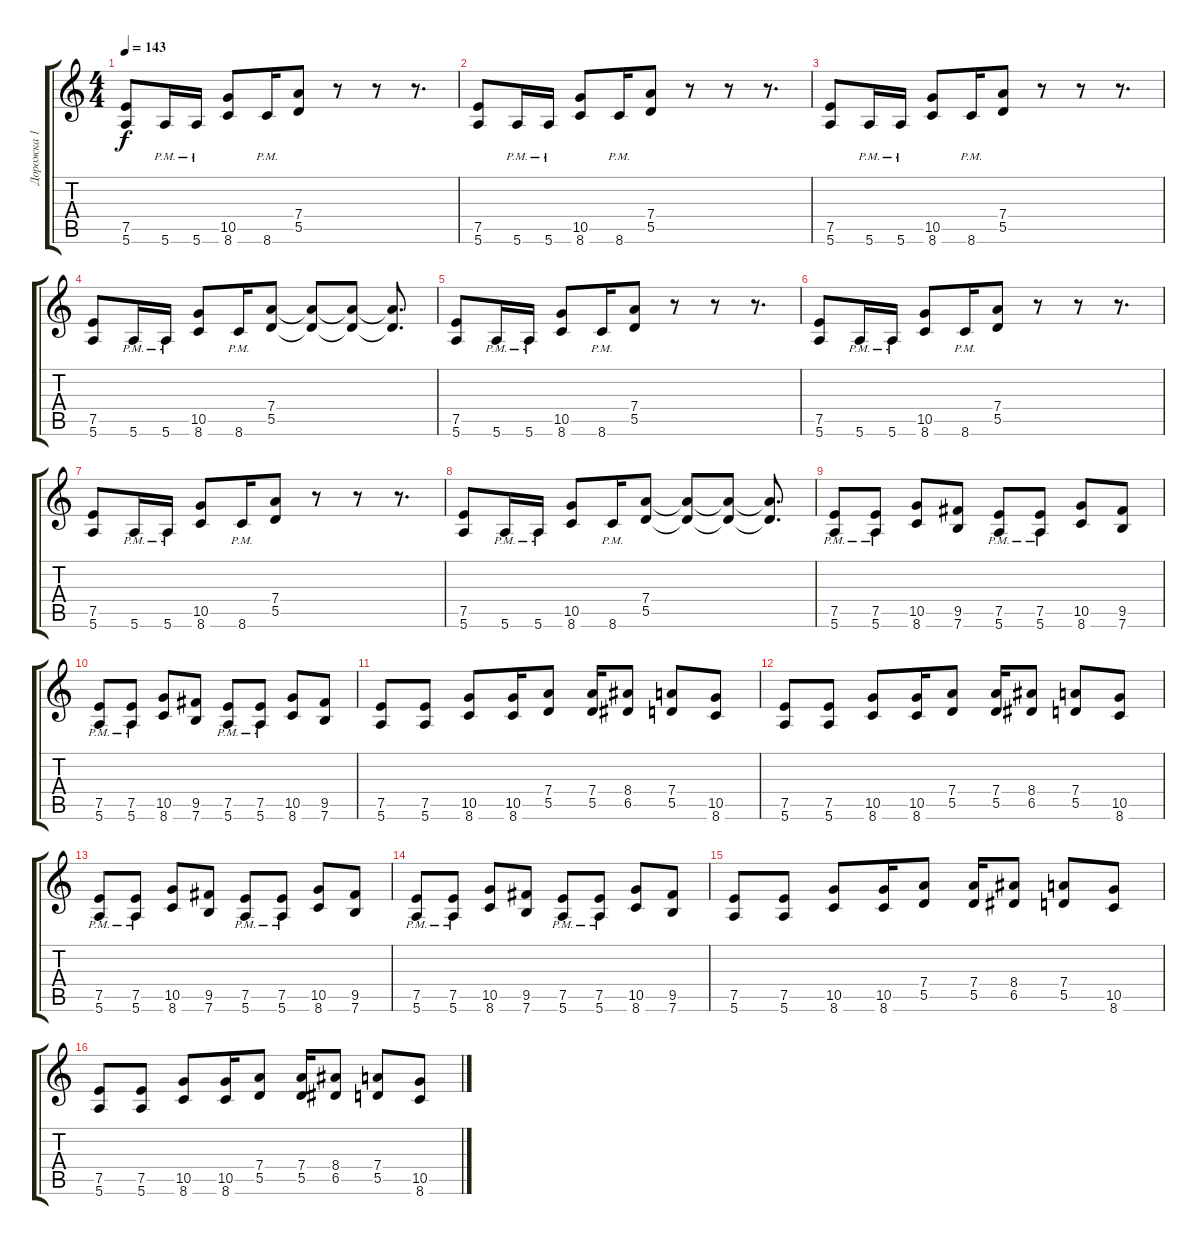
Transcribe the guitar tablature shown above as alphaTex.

\track ("Дорожка 1" "Дорожка 1") {instrument distortionguitar}
\staff {score tabs}
\tuning (E4 B3 G3 D3 A2 E2) {hide}
\ts (4 4)
\tempo 143
\clef g2
\ks c
(7.5 5.6).8{dy f} 5.6{pm}.16 5.6{pm}.16 (10.5 8.6).8 8.6{pm}.16 (7.4 5.5).8 r.8 r.8 r.8{d} |
(7.5 5.6).8 5.6{pm}.16 5.6{pm}.16 (10.5 8.6).8 8.6{pm}.16 (7.4 5.5).8 r.8 r.8 r.8{d} |
(7.5 5.6).8 5.6{pm}.16 5.6{pm}.16 (10.5 8.6).8 8.6{pm}.16 (7.4 5.5).8 r.8 r.8 r.8{d} |
(7.5 5.6).8 5.6{pm}.16 5.6{pm}.16 (10.5 8.6).8 8.6{pm}.16 (7.4 5.5).8 (7.4{t} 5.5{t}).8 (7.4{t} 5.5{t}).8 (7.4{t} 5.5{t}).8{d} |
(7.5 5.6).8 5.6{pm}.16 5.6{pm}.16 (10.5 8.6).8 8.6{pm}.16 (7.4 5.5).8 r.8 r.8 r.8{d} |
(7.5 5.6).8 5.6{pm}.16 5.6{pm}.16 (10.5 8.6).8 8.6{pm}.16 (7.4 5.5).8 r.8 r.8 r.8{d} |
(7.5 5.6).8 5.6{pm}.16 5.6{pm}.16 (10.5 8.6).8 8.6{pm}.16 (7.4 5.5).8 r.8 r.8 r.8{d} |
(7.5 5.6).8 5.6{pm}.16 5.6{pm}.16 (10.5 8.6).8 8.6{pm}.16 (7.4 5.5).8 (7.4{t} 5.5{t}).8 (7.4{t} 5.5{t}).8 (7.4{t} 5.5{t}).8{d} |
(7.5{pm} 5.6{pm}).8 (7.5{pm} 5.6{pm}).8 (10.5 8.6).8 (9.5 7.6).8 (7.5{pm} 5.6{pm}).8 (7.5{pm} 5.6{pm}).8 (10.5 8.6).8 (9.5 7.6).8 |
(7.5{pm} 5.6{pm}).8 (7.5{pm} 5.6{pm}).8 (10.5 8.6).8 (9.5 7.6).8 (7.5{pm} 5.6{pm}).8 (7.5{pm} 5.6{pm}).8 (10.5 8.6).8 (9.5 7.6).8 |
(7.5 5.6).8 (7.5 5.6).8 (10.5 8.6).8 (10.5 8.6).16 (7.4 5.5).8 (7.4 5.5).16 (8.4 6.5).8 (7.4 5.5).8 (10.5 8.6).8 |
(7.5 5.6).8 (7.5 5.6).8 (10.5 8.6).8 (10.5 8.6).16 (7.4 5.5).8 (7.4 5.5).16 (8.4 6.5).8 (7.4 5.5).8 (10.5 8.6).8 |
(7.5{pm} 5.6{pm}).8 (7.5{pm} 5.6{pm}).8 (10.5 8.6).8 (9.5 7.6).8 (7.5{pm} 5.6{pm}).8 (7.5{pm} 5.6{pm}).8 (10.5 8.6).8 (9.5 7.6).8 |
(7.5{pm} 5.6{pm}).8 (7.5{pm} 5.6{pm}).8 (10.5 8.6).8 (9.5 7.6).8 (7.5{pm} 5.6{pm}).8 (7.5{pm} 5.6{pm}).8 (10.5 8.6).8 (9.5 7.6).8 |
(7.5 5.6).8 (7.5 5.6).8 (10.5 8.6).8 (10.5 8.6).16 (7.4 5.5).8 (7.4 5.5).16 (8.4 6.5).8 (7.4 5.5).8 (10.5 8.6).8 |
(7.5 5.6).8 (7.5 5.6).8 (10.5 8.6).8 (10.5 8.6).16 (7.4 5.5).8 (7.4 5.5).16 (8.4 6.5).8 (7.4 5.5).8 (10.5 8.6).8
